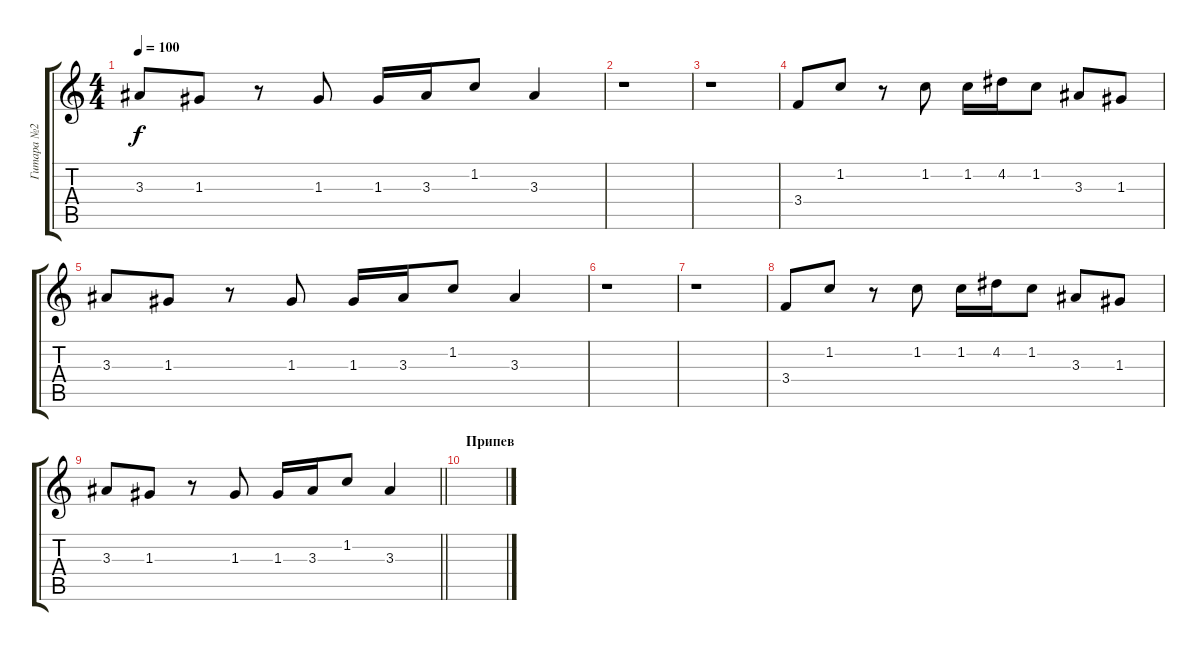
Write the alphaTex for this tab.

\track ("Гитара №2" "Гитара №2") {instrument overdrivenguitar}
\staff {score tabs}
\tuning (E4 B3 G3 D3 A2 E2) {hide}
\ts (4 4)
\tempo 100
\clef g2
\ks c
3.3.8{dy f} 1.3.8 r.8 1.3.8 1.3.16 3.3.16 1.2.8 3.3.4 |
r.1 |
r.1 |
3.4.8 1.2.8 r.8 1.2.8 1.2.16 4.2.16 1.2.8 3.3.8 1.3.8 |
3.3.8 1.3.8 r.8 1.3.8 1.3.16 3.3.16 1.2.8 3.3.4 |
r.1 |
r.1 |
3.4.8 1.2.8 r.8 1.2.8 1.2.16 4.2.16 1.2.8 3.3.8 1.3.8 |
\barLineRight lightlight
3.3.8 1.3.8 r.8 1.3.8 1.3.16 3.3.16 1.2.8 3.3.4 |
\section ("" "Припев")
